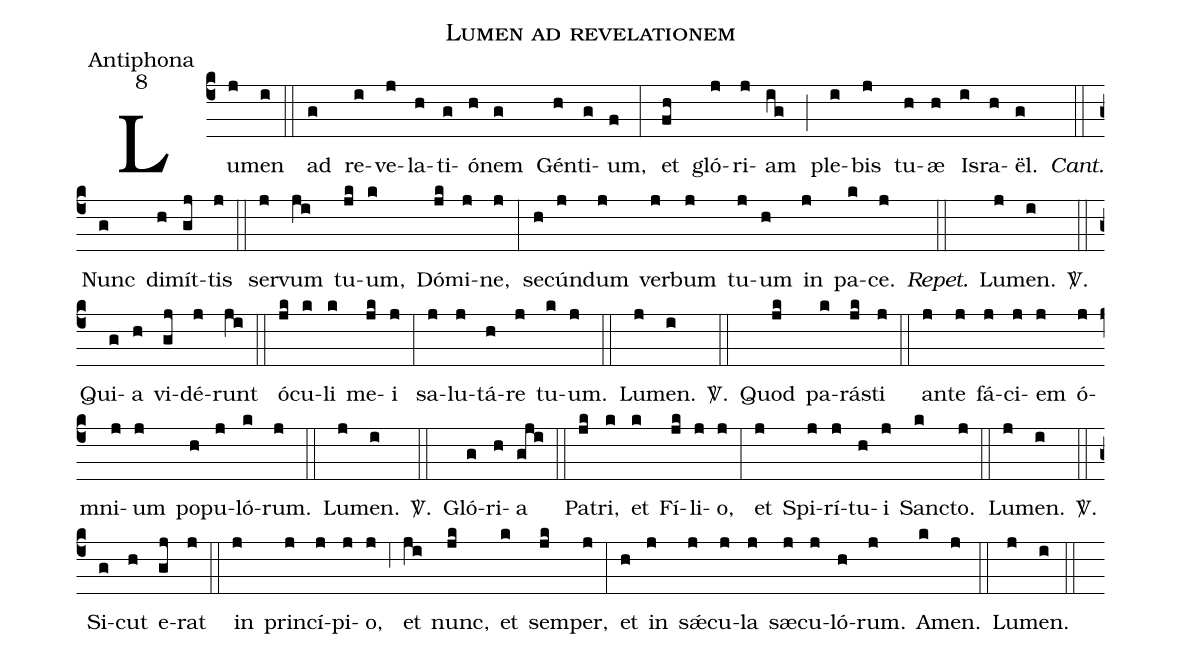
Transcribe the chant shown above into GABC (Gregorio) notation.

name:Lumen ad revelationem;
office-part:Antiphona;
mode:8;
%%
(c4) Lu(j)men(i) (::) ad(g) re(i)ve(j)la(h)ti(g)ó(h)nem(g) Gén(h)ti(g)um,(f) (:) et(fh) gló(j)ri(j)am(ig) (;) ple(i)bis(j) tu(h)æ(h) Is(i)ra(h)ël.(g) <i>Cant.</i>(::) Nunc(g) di(h)mít(gj)tis(j) (::) ser(j)vum(ji) tu(jk)um,(k) Dó(jk)mi(j)ne,(j) (:) se(h)cún(j)dum(j) ver(j)bum(j) tu(j)um(h) in(j) pa(k)ce.(j) <i>Repet.</i>(::) Lu(j)men.(i) <sp>V/</sp>.(::) Qui(g)a(h) vi(gj)dé(j)runt(ji) (::) ó(jk)cu(k)li(k) me(jk)i(j) (:) sa(j)lu(j)tá(h)re(j) tu(k)um.(j) (::) Lu(j)men.(i) <sp>V/</sp>.(::) Quod(jk) pa(k)rá(jk)sti(j) (::) an(j)te(j) fá(j)ci(j)em(j) ó(j)mni(j)um(j) po(h)pu(j)ló(k)rum.(j) (::) Lu(j)men.(i) <sp>V/</sp>.(::) Gló(g)ri(h)a(gji) (::) Pa(jk)tri,(k) et(k) Fí(jk)li(j)o,(j) (:) et(j) Spi(j)rí(j)tu(h)i(j) San(k)cto.(j) (::) Lu(j)men.(i) <sp>V/</sp>.(::) Si(g)cut(h) e(gj)rat(j) (::) in(j) prin(j)cí(j)pi(j)o,(j) (;6) et(ji) nunc,(jk) et(k) sem(jk)per,(j) (:) et(h) in(j) s<sp>'ae</sp>(j)cu(j)la(j) sæ(j)cu(j)ló(h)rum.(j) A(k)men.(j) (::) Lu(j)men.(i) (::)
